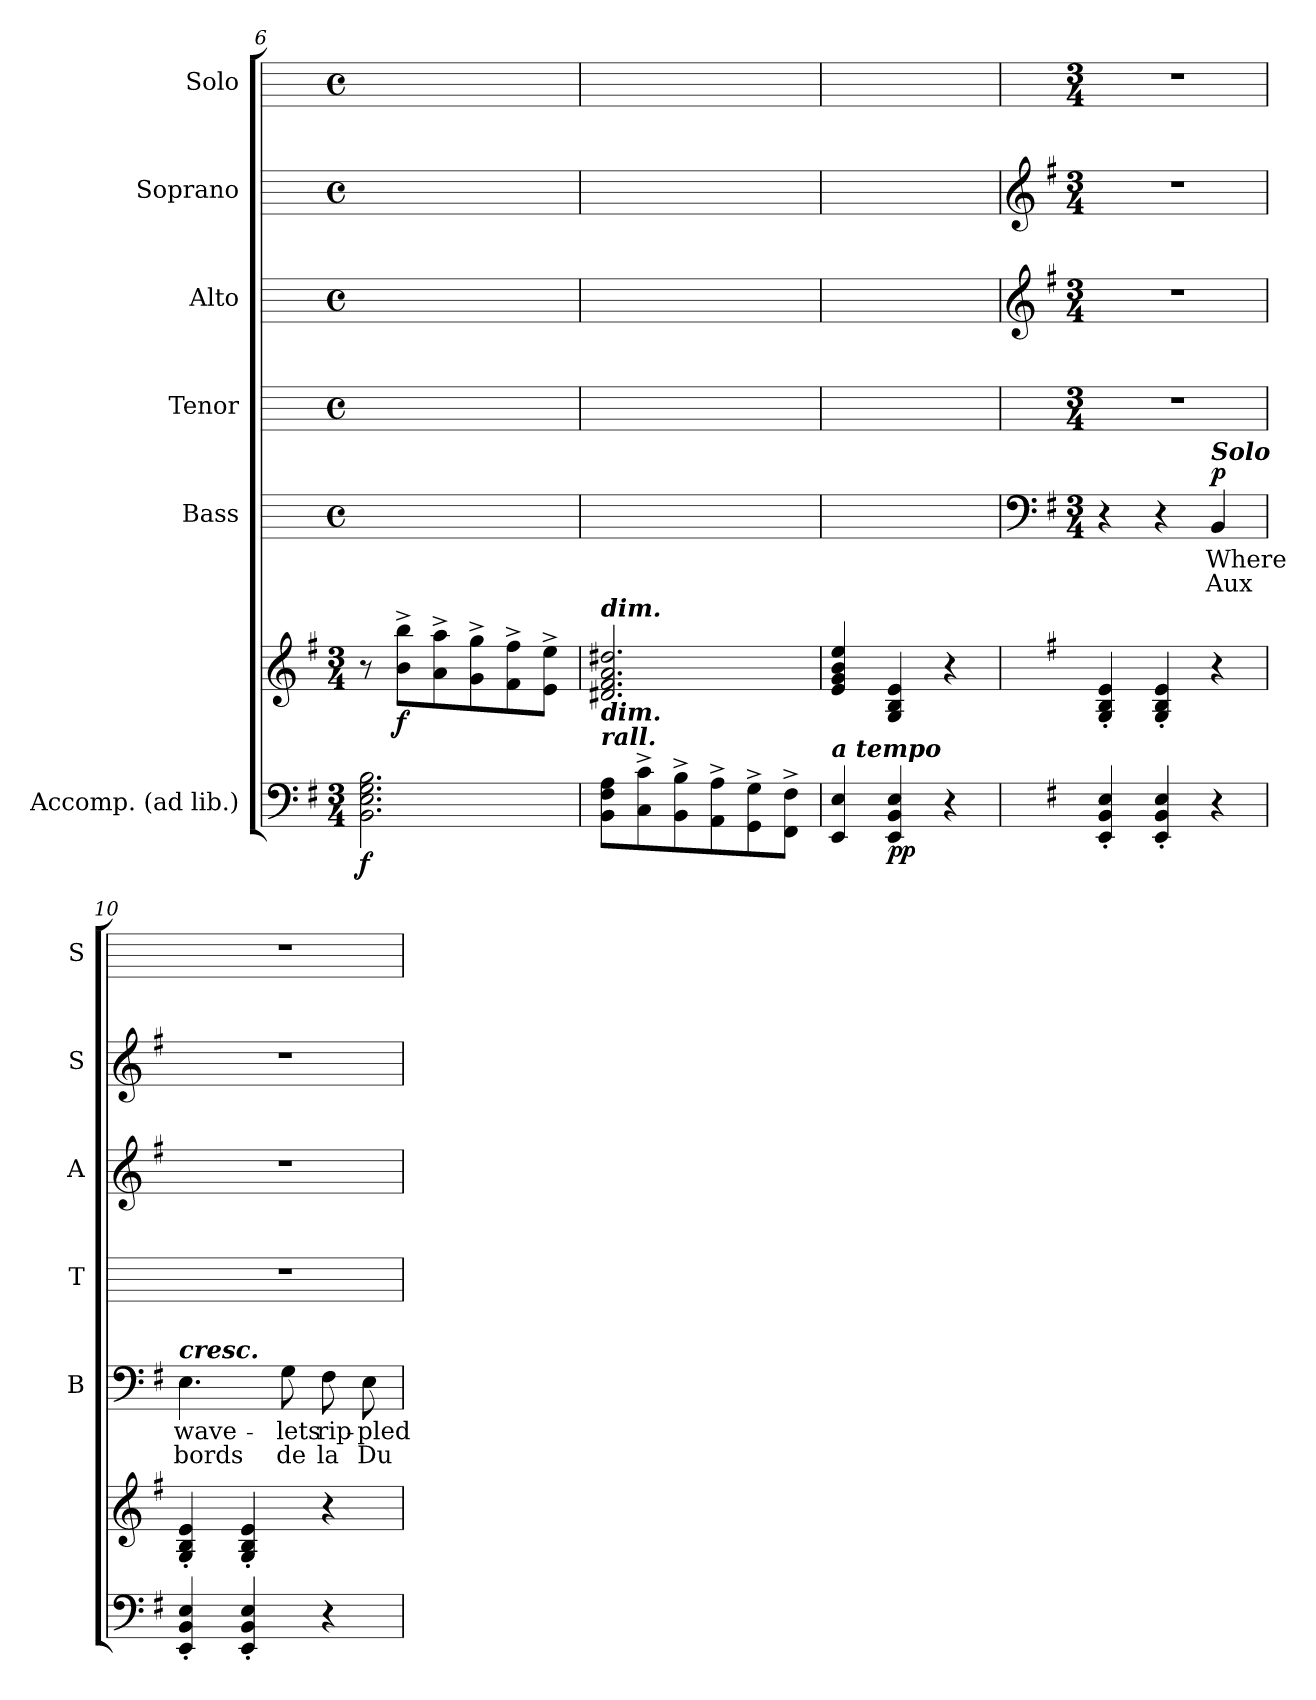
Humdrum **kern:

**kern	**kern	**dynam	**kern	**text	**text	**dynam	**kern	**kern	**kern	**kern
*part6	*part6	*part6	*part5	*part5	*part5	*part5	*part4	*part3	*part2	*part1
*staff7	*staff6	*staff6/7	*staff5	*staff5	*staff5	*staff5	*staff4	*staff3	*staff2	*staff1
*I"Accomp. (ad lib.)	*	*	*I"Bass	*	*	*	*I"Tenor	*I"Alto	*I"Soprano	*I"Solo
*	*	*	*I'B	*	*	*	*I'T	*I'A	*I'S	*I'S
*clefF4	*clefG2	*	*	*	*	*	*	*	*	*
*k[f#]	*k[f#]	*	*	*	*	*	*	*	*	*
*G:	*G:	*	*	*	*	*	*	*	*	*
*M3/4	*M3/4	*	*M4/4	*	*	*	*M4/4	*M4/4	*M4/4	*M4/4
*	*	*	*met(c)	*	*	*	*met(c)	*met(c)	*met(c)	*met(c)
=6	=6	=6	=6	=6	=6	=6	=6	=6	=6	=6
!	!	!LO:DY:b=2	!	!	!	!	!	!	!	!
2.BB 2.E 2.G 2.B	8r	f	2.r	.	.	.	2.r	2.r	2.r	2.r
!	!	!LO:DY:b	!	!	!	!	!	!	!	!
.	8b^ 8bb^L	f	.	.	.	.	.	.	.	.
.	8a^ 8aa^	.	.	.	.	.	.	.	.	.
.	8g^ 8gg^	.	.	.	.	.	.	.	.	.
.	8f#^ 8ff#^	.	.	.	.	.	.	.	.	.
.	8e^ 8ee^J	.	.	.	.	.	.	.	.	.
=7	=7	=7	=7	=7	=7	=7	=7	=7	=7	=7
!	!LO:TX:a:Bi:t=dim.	!	!	!	!	!	!	!	!	!
!LO:TX:a:Bi:t=rall.	!	!	!	!	!	!	!	!	!	!
!LO:TX:a:Bi:t=dim.	!	!	!	!	!	!	!	!	!	!
8BB 8F# 8AL	2.d#X 2.f# 2.a 2.dd#X	.	2.r	.	.	.	2.r	2.r	2.r	2.r
8C^ 8c^	.	.	.	.	.	.	.	.	.	.
8BB^ 8B^	.	.	.	.	.	.	.	.	.	.
8AA^ 8A^	.	.	.	.	.	.	.	.	.	.
8GG^ 8G^	.	.	.	.	.	.	.	.	.	.
8FF#^ 8F#^J	.	.	.	.	.	.	.	.	.	.
=8	=8	=8	=8	=8	=8	=8	=8	=8	=8	=8
!LO:TX:a:Bi:t=a tempo	!	!	!	!	!	!	!	!	!	!
4EE 4E	4e 4g 4b 4ee	.	2.r	.	.	.	2.r	2.r	2.r	2.r
!	!	!LO:DY:b=2	!	!	!	!	!	!	!	!
!	!	!LO:DY:n=1:b	!	!	!	!	!	!	!	!
4EE 4BB 4E	4G 4B 4e	p p	.	.	.	.	.	.	.	.
4r	4r	.	.	.	.	.	.	.	.	.
!!LO:LB:g=z
=9	=9	=9	=9	=9	=9	=9	=9	=9	=9	=9
*	*	*	*clefF4	*	*	*	*	*clefG2	*clefG2	*
*	*	*	*k[f#]	*	*	*	*	*k[f#]	*k[f#]	*
*	*	*	*G:	*	*	*	*	*G:	*G:	*
*	*	*	*M3/4	*	*	*	*M3/4	*M3/4	*M3/4	*M3/4
!	!	!	!	!	!	!	!	!LO:N:vis=1	!LO:N:vis=1	!
4EE' 4BB' 4E'	4G' 4B' 4e'	.	4r	.	.	.	2.r	2.r	2.r	2.r
4EE' 4BB' 4E'	4G' 4B' 4e'	.	4r	.	.	.	.	.	.	.
!	!	!	!LO:TX:a:Bi:t=Solo	!	!	!	!	!	!	!
!	!	!	!	!LO:LY:b	!LO:LY:b	!LO:DY:b	!	!	!	!
4r	4r	.	4BB	Where	Aux	p	.	.	.	.
=10	=10	=10	=10	=10	=10	=10	=10	=10	=10	=10
!	!	!	!LO:TX:a:Bi:t=cresc.	!	!	!	!	!	!	!
!	!	!	!	!LO:LY:b	!LO:LY:b	!	!	!LO:N:vis=1	!LO:N:vis=1	!
4EE' 4BB' 4E'	4G' 4B' 4e'	.	4.E	wave-	-bords	.	2.r	2.r	2.r	2.r
4EE' 4BB' 4E'	4G' 4B' 4e'	.	.	.	.	.	.	.	.	.
!	!	!	!	!LO:LY:b	!LO:LY:b	!	!	!	!	!
.	.	.	8G	lets	de	.	.	.	.	.
!	!	!	!	!LO:LY:b	!LO:LY:b	!	!	!	!	!
4r	4r	.	8F#	rip-	-la	.	.	.	.	.
!	!	!	!	!LO:LY:b	!LO:LY:b	!	!	!	!	!
.	.	.	8E	pled	Du-	.	.	.	.	.
=	=	=	=	=	=	=	=	=	=	=
*-	*-	*-	*-	*-	*-	*-	*-	*-	*-	*-
